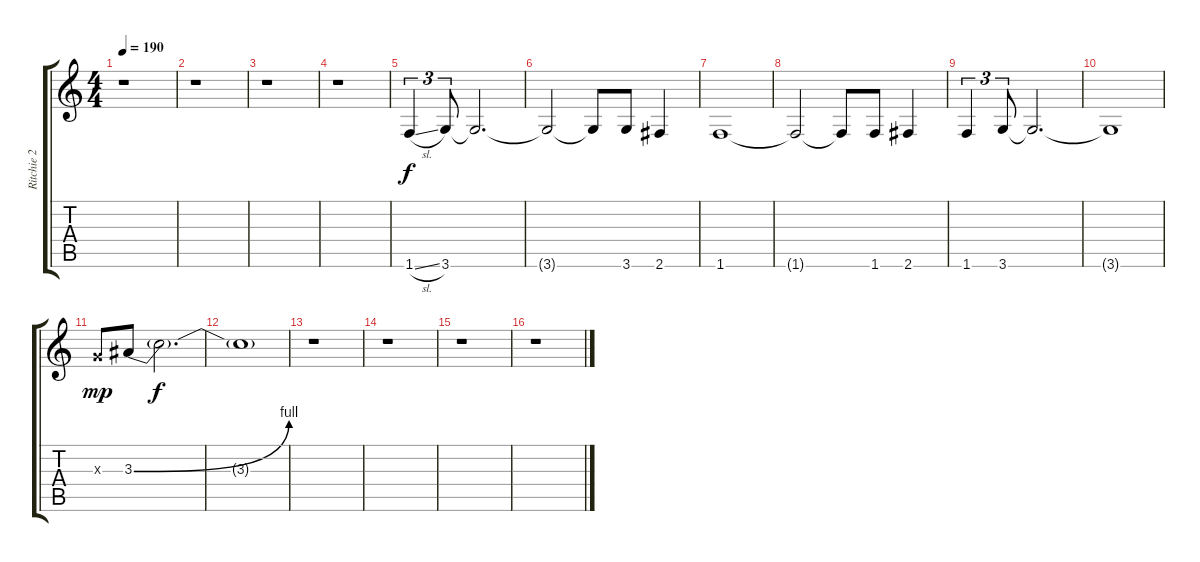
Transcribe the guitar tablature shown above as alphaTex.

\track ("Ritchie 2" "Ritchie 2") {instrument overdrivenguitar}
\staff {score tabs}
\tuning (E4 B3 G3 D3 A2 E2) {hide}
\ts (4 4)
\tempo 190
\clef g2
\ks c
r.1{dy f} |
r.1 |
r.1 |
r.1 |
1.6{sl}.4{tu (3 2)} 3.6.8{tu (3 2)} 3.6{t}.2{d} |
3.6{t}.2 3.6{t}.8 3.6.8 2.6.4 |
1.6.1 |
1.6{t}.2 1.6{t}.8 1.6.8 2.6.4 |
1.6.4{tu (3 2)} 3.6.8{tu (3 2)} 3.6{t}.2{d} |
3.6{t}.1 |
0.3{x}.8{dy mp} 3.3{be (bend 0 0 60 4)}.8 3.3{t}.2{d dy f} |
3.3{t}.1 |
r.1 |
r.1 |
r.1 |
r.1
